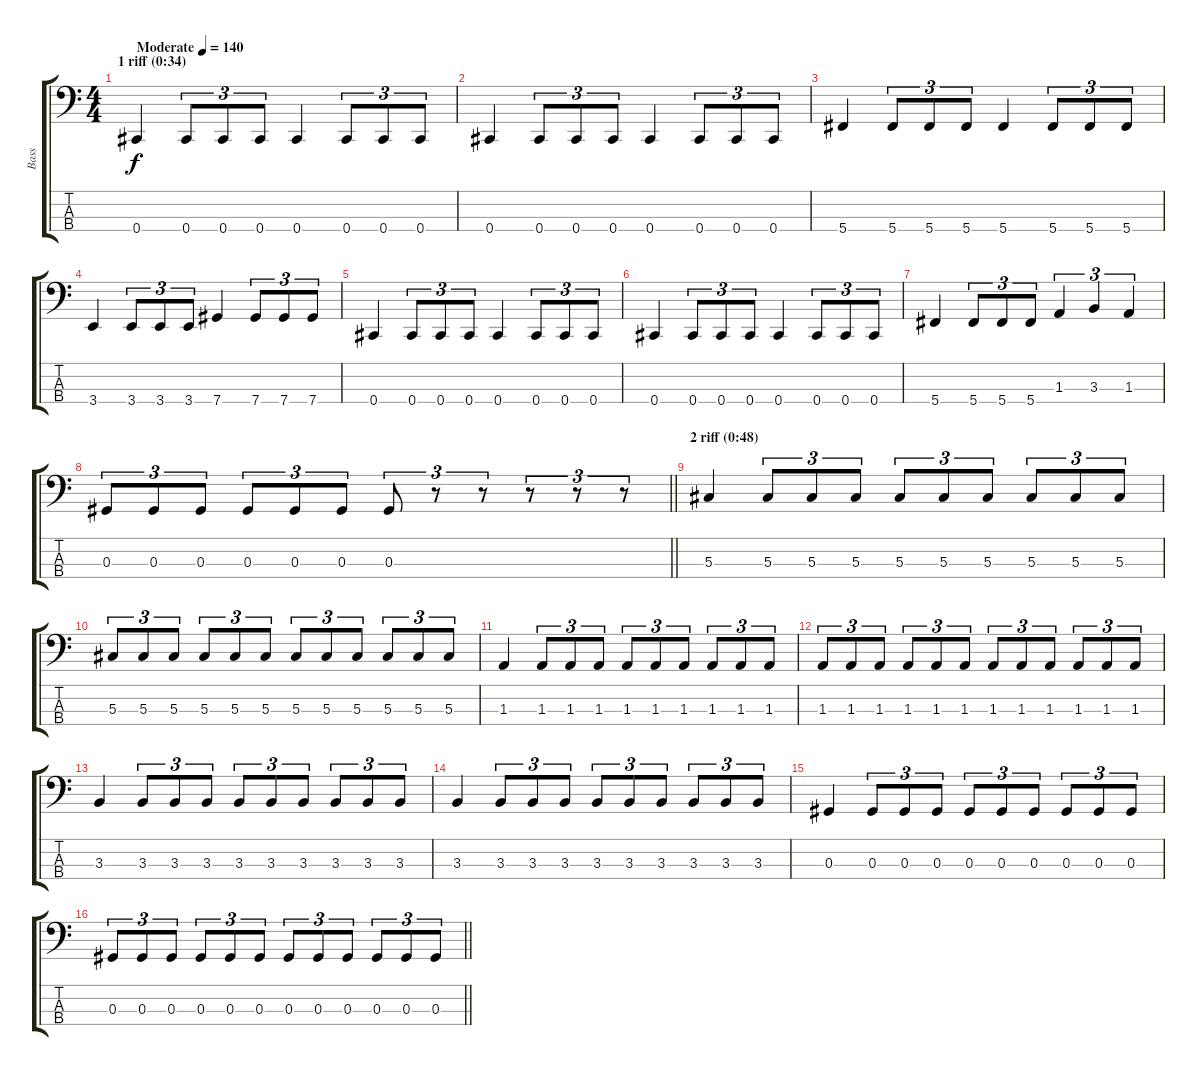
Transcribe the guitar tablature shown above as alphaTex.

\track ("Bass" "Bass") {instrument electricbassfinger}
\staff {score tabs}
\tuning (Gb2 Db2 Ab1 Db1) {hide}
\ts (4 4)
\section ("" "1 riff (0:34)")
\tempo (140 "Moderate")
\clef f4
\ks c
0.4.4{dy f instrument electricbassfinger} 0.4.8{tu (3 2)} 0.4.8{tu (3 2)} 0.4.8{tu (3 2)} 0.4.4 0.4.8{tu (3 2)} 0.4.8{tu (3 2)} 0.4.8{tu (3 2)} |
0.4.4 0.4.8{tu (3 2)} 0.4.8{tu (3 2)} 0.4.8{tu (3 2)} 0.4.4 0.4.8{tu (3 2)} 0.4.8{tu (3 2)} 0.4.8{tu (3 2)} |
5.4.4 5.4.8{tu (3 2)} 5.4.8{tu (3 2)} 5.4.8{tu (3 2)} 5.4.4 5.4.8{tu (3 2)} 5.4.8{tu (3 2)} 5.4.8{tu (3 2)} |
3.4.4 3.4.8{tu (3 2)} 3.4.8{tu (3 2)} 3.4.8{tu (3 2)} 7.4.4 7.4.8{tu (3 2)} 7.4.8{tu (3 2)} 7.4.8{tu (3 2)} |
0.4.4 0.4.8{tu (3 2)} 0.4.8{tu (3 2)} 0.4.8{tu (3 2)} 0.4.4 0.4.8{tu (3 2)} 0.4.8{tu (3 2)} 0.4.8{tu (3 2)} |
0.4.4 0.4.8{tu (3 2)} 0.4.8{tu (3 2)} 0.4.8{tu (3 2)} 0.4.4 0.4.8{tu (3 2)} 0.4.8{tu (3 2)} 0.4.8{tu (3 2)} |
5.4.4 5.4.8{tu (3 2)} 5.4.8{tu (3 2)} 5.4.8{tu (3 2)} 1.3.4{tu (3 2)} 3.3.4{tu (3 2)} 1.3.4{tu (3 2)} |
\barLineRight lightlight
0.3.8{tu (3 2)} 0.3.8{tu (3 2)} 0.3.8{tu (3 2)} 0.3.8{tu (3 2)} 0.3.8{tu (3 2)} 0.3.8{tu (3 2)} 0.3.8{tu (3 2)} r.8{tu (3 2)} r.8{tu (3 2)} r.8{tu (3 2)} r.8{tu (3 2)} r.8{tu (3 2)} |
\section ("" "2 riff (0:48)")
5.3.4 5.3.8{tu (3 2)} 5.3.8{tu (3 2)} 5.3.8{tu (3 2)} 5.3.8{tu (3 2)} 5.3.8{tu (3 2)} 5.3.8{tu (3 2)} 5.3.8{tu (3 2)} 5.3.8{tu (3 2)} 5.3.8{tu (3 2)} |
5.3.8{tu (3 2)} 5.3.8{tu (3 2)} 5.3.8{tu (3 2)} 5.3.8{tu (3 2)} 5.3.8{tu (3 2)} 5.3.8{tu (3 2)} 5.3.8{tu (3 2)} 5.3.8{tu (3 2)} 5.3.8{tu (3 2)} 5.3.8{tu (3 2)} 5.3.8{tu (3 2)} 5.3.8{tu (3 2)} |
1.3.4 1.3.8{tu (3 2)} 1.3.8{tu (3 2)} 1.3.8{tu (3 2)} 1.3.8{tu (3 2)} 1.3.8{tu (3 2)} 1.3.8{tu (3 2)} 1.3.8{tu (3 2)} 1.3.8{tu (3 2)} 1.3.8{tu (3 2)} |
1.3.8{tu (3 2)} 1.3.8{tu (3 2)} 1.3.8{tu (3 2)} 1.3.8{tu (3 2)} 1.3.8{tu (3 2)} 1.3.8{tu (3 2)} 1.3.8{tu (3 2)} 1.3.8{tu (3 2)} 1.3.8{tu (3 2)} 1.3.8{tu (3 2)} 1.3.8{tu (3 2)} 1.3.8{tu (3 2)} |
3.3.4 3.3.8{tu (3 2)} 3.3.8{tu (3 2)} 3.3.8{tu (3 2)} 3.3.8{tu (3 2)} 3.3.8{tu (3 2)} 3.3.8{tu (3 2)} 3.3.8{tu (3 2)} 3.3.8{tu (3 2)} 3.3.8{tu (3 2)} |
3.3.4 3.3.8{tu (3 2)} 3.3.8{tu (3 2)} 3.3.8{tu (3 2)} 3.3.8{tu (3 2)} 3.3.8{tu (3 2)} 3.3.8{tu (3 2)} 3.3.8{tu (3 2)} 3.3.8{tu (3 2)} 3.3.8{tu (3 2)} |
0.3.4 0.3.8{tu (3 2)} 0.3.8{tu (3 2)} 0.3.8{tu (3 2)} 0.3.8{tu (3 2)} 0.3.8{tu (3 2)} 0.3.8{tu (3 2)} 0.3.8{tu (3 2)} 0.3.8{tu (3 2)} 0.3.8{tu (3 2)} |
\barLineRight lightlight
0.3.8{tu (3 2)} 0.3.8{tu (3 2)} 0.3.8{tu (3 2)} 0.3.8{tu (3 2)} 0.3.8{tu (3 2)} 0.3.8{tu (3 2)} 0.3.8{tu (3 2)} 0.3.8{tu (3 2)} 0.3.8{tu (3 2)} 0.3.8{tu (3 2)} 0.3.8{tu (3 2)} 0.3.8{tu (3 2)}
